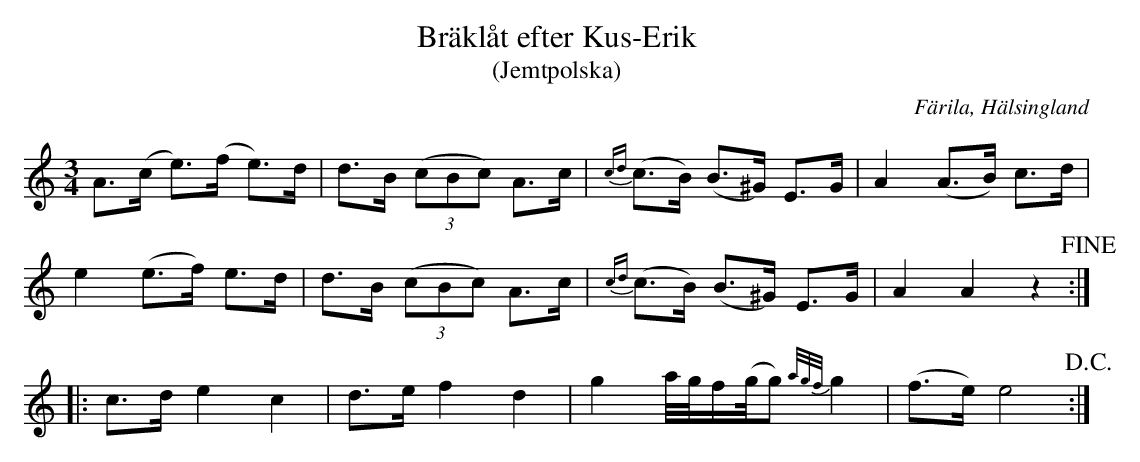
X:1
T: Bräklåt efter Kus-Erik
T: (Jemtpolska)
O: Färila, Hälsingland
M: 3/4
L: 1/8
K: Am
A>(c e>)(f e)>d | d>B ((3cBc) A>c | {cd}(c>B) (B>^G)   E>G      | A2    (A>B) c>d  |
e2   (e>f) e>d  | d>B ((3cBc) A>c | {cd}(c>B)    (B>^G)   E>G      | A2    A2    z2  !fine! ::
K: C
c>d  e2    c2   | d>e f2      d2  | g2        a//g//f/(g//g) {a/g/f/}g2 | (f>e) e4 !D.C.!       :|
